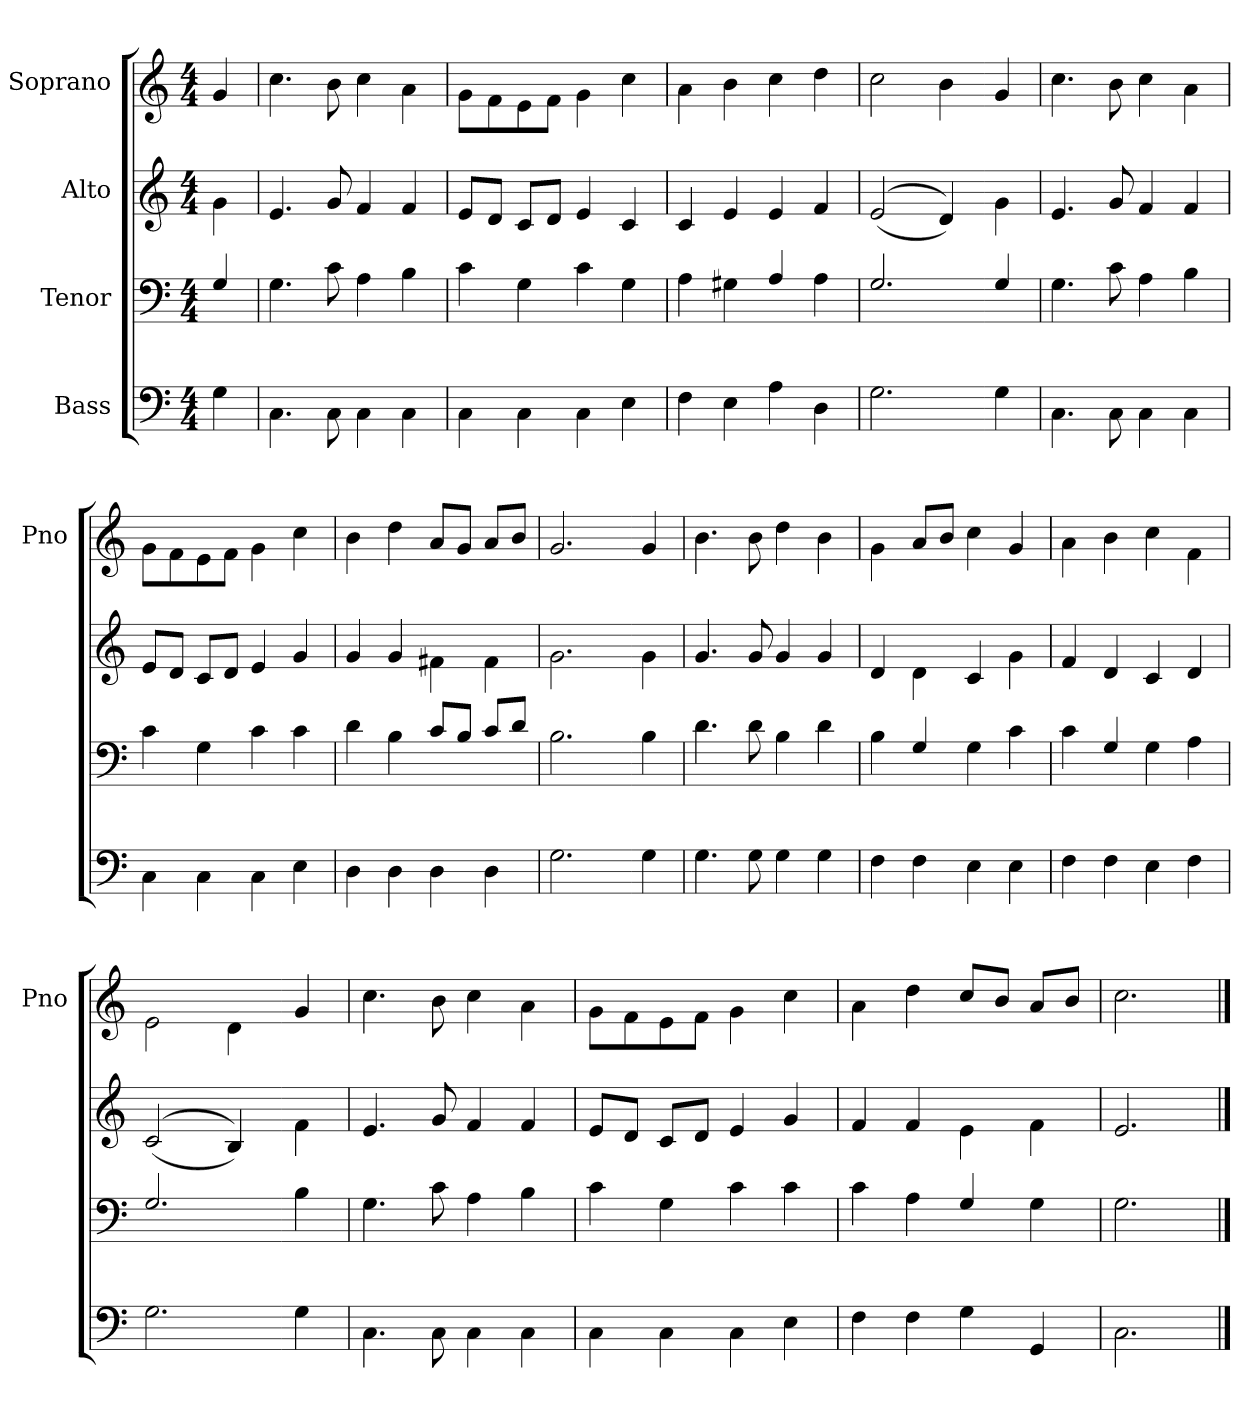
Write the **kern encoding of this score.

**kern	**kern	**kern	**kern
*part4	*part3	*part2	*part1
*staff4	*staff3	*staff2	*staff1
*I"Bass	*I"Tenor	*I"Alto	*I"Soprano
*	*	*	*I'Pno
*clefF4	*clefF4	*clefG2	*clefG2
*k[]	*k[]	*k[]	*k[]
*M4/4	*M4/4	*M4/4	*M4/4
=	=	=	=
4G\	4G/	4g\	4g/
=	=	=	=
4.C\	4.G\	4.e/	4.cc\
8C\	8c\	8g/	8b\
4C\	4A\	4f/	4cc\
4C\	4B\	4f/	4a\
=	=	=	=
4C\	4c\	8e/L	8g\L
.	.	8d/J	8f\
4C\	4G\	8c/L	8e\
.	.	8d/J	8f\J
4C\	4c\	4e/	4g\
4E\	4G\	4c/	4cc\
=	=	=	=
4F\	4A\	4c/	4a\
4E\	4G#X\	4e/	4b\
4A\	4A/	4e/	4cc\
4D\	4A\	4f/	4dd\
=	=	=	=
2.G\	2.G/	(>(<2e/	2cc\
.	.	4d/))	4b\
=-	=-	=-	=-
4G\	4G/	4g\	4g/
=	=	=	=
4.C\	4.G\	4.e/	4.cc\
8C\	8c\	8g/	8b\
4C\	4A\	4f/	4cc\
4C\	4B\	4f/	4a\
=	=	=	=
4C\	4c\	8e/L	8g\L
.	.	8d/J	8f\
4C\	4G\	8c/L	8e\
.	.	8d/J	8f\J
4C\	4c\	4e/	4g\
4E\	4c\	4g/	4cc\
=	=	=	=
4D\	4d\	4g/	4b\
4D\	4B\	4g/	4dd\
4D\	8c/L	4f#X\	8a/L
.	8B/J	.	8g/J
4D\	8c/L	4f#\	8a/L
.	8d/J	.	8b/J
=	=	=	=
2.G\	2.B\	2.g\	2.g/
=-	=-	=-	=-
4G\	4B\	4g\	4g/
=	=	=	=
4.G\	4.d\	4.g/	4.b\
8G\	8d\	8g/	8b\
4G\	4B\	4g/	4dd\
4G\	4d\	4g/	4b\
=	=	=	=
4F\	4B\	4d/	4g\
4F\	4G/	4d\	8a/L
.	.	.	8b/J
4E\	4G\	4c/	4cc\
4E\	4c\	4g\	4g/
=	=	=	=
4F\	4c\	4f/	4a\
4F\	4G/	4d/	4b\
4E\	4G\	4c/	4cc\
4F\	4A\	4d/	4f\
=	=	=	=
2.G\	2.G/	(<(>2c/	2e\
.	.	4B/))	4d\
=-	=-	=-	=-
4G\	4B\	4f\	4g/
=	=	=	=
4.C\	4.G\	4.e/	4.cc\
8C\	8c\	8g/	8b\
4C\	4A\	4f/	4cc\
4C\	4B\	4f/	4a\
=	=	=	=
4C\	4c\	8e/L	8g\L
.	.	8d/J	8f\
4C\	4G\	8c/L	8e\
.	.	8d/J	8f\J
4C\	4c\	4e/	4g\
4E\	4c\	4g/	4cc\
=	=	=	=
4F\	4c\	4f/	4a\
4F\	4A\	4f/	4dd\
4G\	4G/	4e\	8cc/L
.	.	.	8b/J
4GG/	4G\	4f\	8a/L
.	.	.	8b/J
=	=	=	=
2.C\	2.G\	2.e/	2.cc\
==	==	==	==
*-	*-	*-	*-
